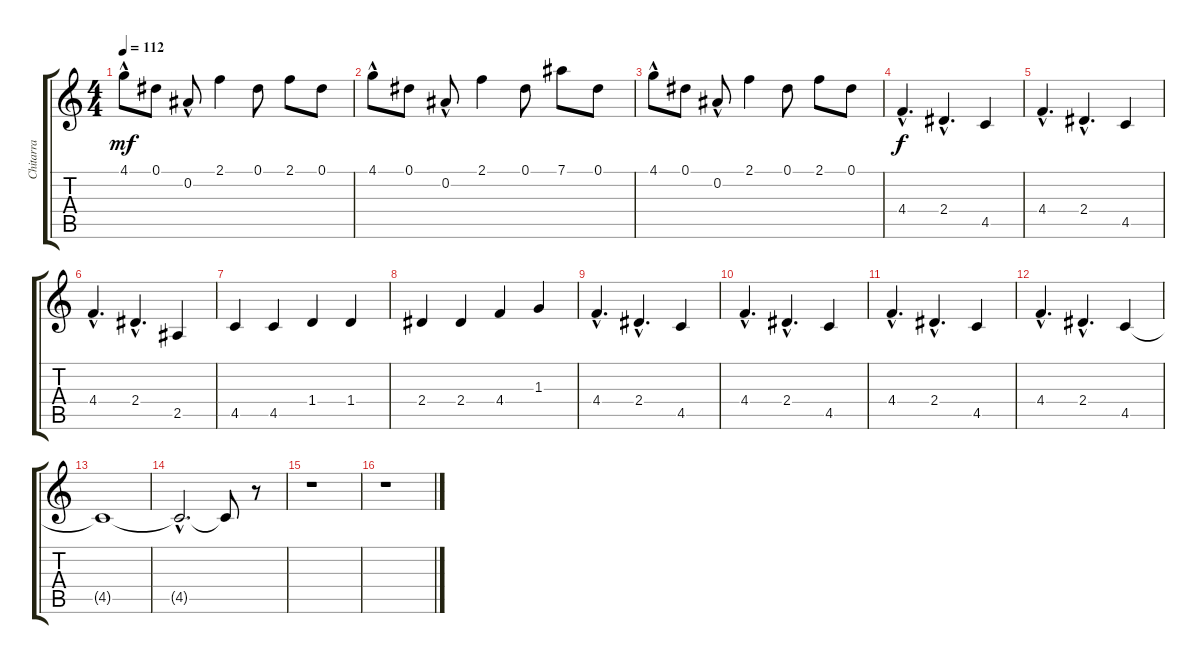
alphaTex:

\track ("Chitarra" "Chitarra") {instrument electricguitarclean}
\staff {score tabs}
\tuning (Eb4 Bb3 Gb3 Db3 Ab2 Eb2) {hide}
\ts (4 4)
\tempo 112
\clef g2
\ks c
4.1{hac}.8{dy mf} 0.1.8 0.2{hac}.8 2.1.4 0.1.8 2.1.8 0.1.8 |
4.1{hac}.8 0.1.8 0.2{hac}.8 2.1.4 0.1.8 7.1.8 0.1.8 |
4.1{hac}.8 0.1.8 0.2{hac}.8 2.1.4 0.1.8 2.1.8 0.1.8 |
4.4{hac}.4{d dy f instrument distortionguitar} 2.4{hac}.4{d} 4.5.4 |
4.4{hac}.4{d} 2.4{hac}.4{d} 4.5.4 |
4.4{hac}.4{d} 2.4{hac}.4{d} 2.5.4 |
4.5.4 4.5.4 1.4.4 1.4.4 |
2.4.4 2.4.4 4.4.4 1.3.4 |
4.4{hac}.4{d} 2.4{hac}.4{d} 4.5.4 |
4.4{hac}.4{d} 2.4{hac}.4{d} 4.5.4 |
4.4{hac}.4{d} 2.4{hac}.4{d} 4.5.4 |
4.4{hac}.4{d} 2.4{hac}.4{d} 4.5.4 |
4.5{t}.1 |
4.5{hac t}.2{d} 4.5{t}.8 r.8 |
r.1 |
r.1
